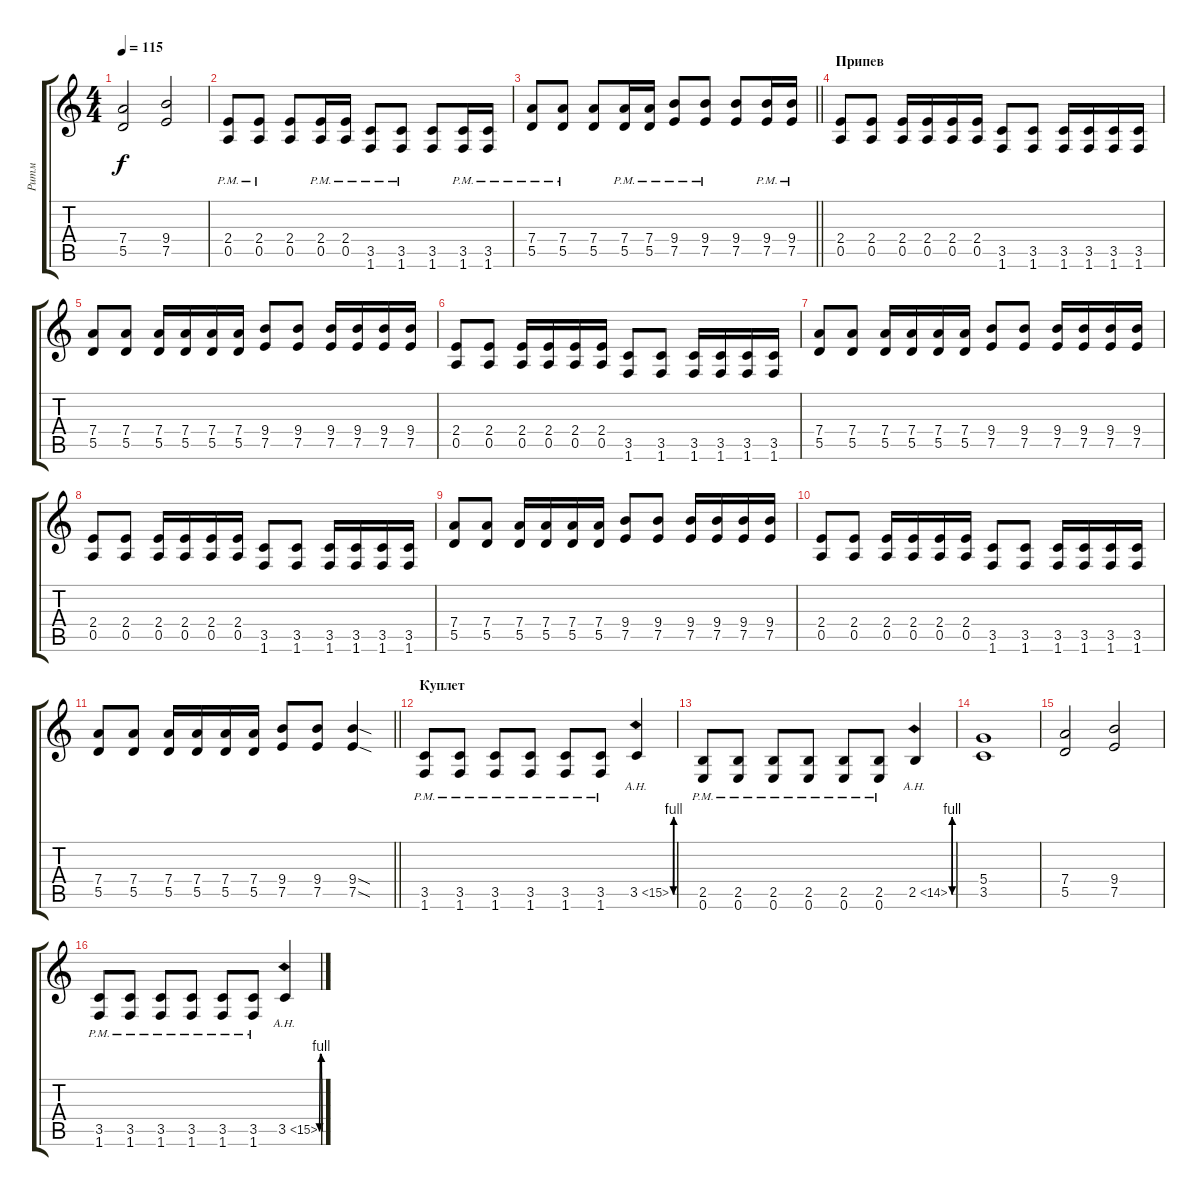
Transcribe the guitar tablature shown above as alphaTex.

\track ("Ритм" "Ритм") {instrument distortionguitar}
\staff {score tabs}
\tuning (E4 B3 G3 D3 A2 E2) {hide}
\ts (4 4)
\tempo 115
\clef g2
\ks c
(7.4 5.5).2{dy f} (9.4 7.5).2 |
(2.4{pm} 0.5{pm}).8 (2.4{pm} 0.5{pm}).8 (2.4 0.5).8 (2.4{pm} 0.5{pm}).16 (2.4{pm} 0.5{pm}).16 (3.5{pm} 1.6{pm}).8 (3.5{pm} 1.6{pm}).8 (3.5 1.6).8 (3.5{pm} 1.6{pm}).16 (3.5{pm} 1.6{pm}).16 |
\barLineRight lightlight
(7.4{pm} 5.5{pm}).8 (7.4{pm} 5.5{pm}).8 (7.4 5.5).8 (7.4{pm} 5.5{pm}).16 (7.4{pm} 5.5{pm}).16 (9.4{pm} 7.5{pm}).8 (9.4{pm} 7.5{pm}).8 (9.4 7.5).8 (9.4{pm} 7.5{pm}).16 (9.4{pm} 7.5{pm}).16 |
\section ("" "Припев")
(2.4 0.5).8 (2.4 0.5).8 (2.4 0.5).16 (2.4 0.5).16 (2.4 0.5).16 (2.4 0.5).16 (3.5 1.6).8 (3.5 1.6).8 (3.5 1.6).16 (3.5 1.6).16 (3.5 1.6).16 (3.5 1.6).16 |
(7.4 5.5).8 (7.4 5.5).8 (7.4 5.5).16 (7.4 5.5).16 (7.4 5.5).16 (7.4 5.5).16 (9.4 7.5).8 (9.4 7.5).8 (9.4 7.5).16 (9.4 7.5).16 (9.4 7.5).16 (9.4 7.5).16 |
(2.4 0.5).8 (2.4 0.5).8 (2.4 0.5).16 (2.4 0.5).16 (2.4 0.5).16 (2.4 0.5).16 (3.5 1.6).8 (3.5 1.6).8 (3.5 1.6).16 (3.5 1.6).16 (3.5 1.6).16 (3.5 1.6).16 |
(7.4 5.5).8 (7.4 5.5).8 (7.4 5.5).16 (7.4 5.5).16 (7.4 5.5).16 (7.4 5.5).16 (9.4 7.5).8 (9.4 7.5).8 (9.4 7.5).16 (9.4 7.5).16 (9.4 7.5).16 (9.4 7.5).16 |
(2.4 0.5).8 (2.4 0.5).8 (2.4 0.5).16 (2.4 0.5).16 (2.4 0.5).16 (2.4 0.5).16 (3.5 1.6).8 (3.5 1.6).8 (3.5 1.6).16 (3.5 1.6).16 (3.5 1.6).16 (3.5 1.6).16 |
(7.4 5.5).8 (7.4 5.5).8 (7.4 5.5).16 (7.4 5.5).16 (7.4 5.5).16 (7.4 5.5).16 (9.4 7.5).8 (9.4 7.5).8 (9.4 7.5).16 (9.4 7.5).16 (9.4 7.5).16 (9.4 7.5).16 |
(2.4 0.5).8 (2.4 0.5).8 (2.4 0.5).16 (2.4 0.5).16 (2.4 0.5).16 (2.4 0.5).16 (3.5 1.6).8 (3.5 1.6).8 (3.5 1.6).16 (3.5 1.6).16 (3.5 1.6).16 (3.5 1.6).16 |
\barLineRight lightlight
(7.4 5.5).8 (7.4 5.5).8 (7.4 5.5).16 (7.4 5.5).16 (7.4 5.5).16 (7.4 5.5).16 (9.4 7.5).8 (9.4 7.5).8 (9.4{sod} 7.5{sod}).4 |
\section ("" "Куплет")
(3.5{pm} 1.6{pm}).8 (3.5{pm} 1.6{pm}).8 (3.5{pm} 1.6{pm}).8 (3.5{pm} 1.6{pm}).8 (3.5{pm} 1.6{pm}).8 (3.5{pm} 1.6{pm}).8 3.5{be (custom 0 0 10 4 20 4 30 0 60 0) ah 12}.4 |
(2.5{pm} 0.6{pm}).8 (2.5{pm} 0.6{pm}).8 (2.5{pm} 0.6{pm}).8 (2.5{pm} 0.6{pm}).8 (2.5{pm} 0.6{pm}).8 (2.5{pm} 0.6{pm}).8 2.5{be (custom 0 0 10 4 20 4 30 0 60 0) ah 12}.4 |
(5.4 3.5).1 |
(7.4 5.5).2 (9.4 7.5).2 |
(3.5{pm} 1.6{pm}).8 (3.5{pm} 1.6{pm}).8 (3.5{pm} 1.6{pm}).8 (3.5{pm} 1.6{pm}).8 (3.5{pm} 1.6{pm}).8 (3.5{pm} 1.6{pm}).8 3.5{be (custom 0 0 10 4 20 4 30 0 60 0) ah 12}.4
